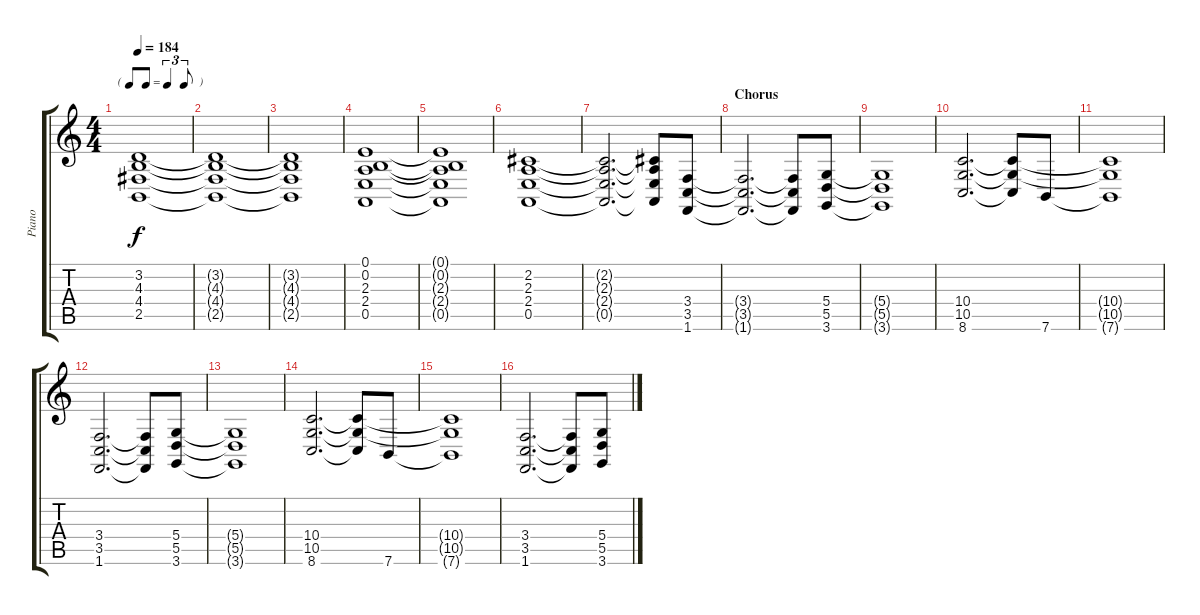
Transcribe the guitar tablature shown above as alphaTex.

\track ("Piano" "Piano") {instrument acousticgrandpiano}
\staff {score tabs}
\tuning (E4 B3 G3 D3 A2 E2) {hide}
\ts (4 4)
\tf triplet8th
\tempo 184
\clef g2
\ks c
(3.2{t} 4.3{t} 4.4{t} 2.5{t}).1{dy f} |
(3.2{t} 4.3{t} 4.4{t} 2.5{t}).1 |
(3.2{t} 4.3{t} 4.4{t} 2.5{t}).1 |
(0.1 0.2 2.3 2.4 0.5).1 |
(0.1{t} 0.2{t} 2.3{t} 2.4{t} 0.5{t}).1 |
(2.2 2.3 2.4 0.5).1 |
(2.2{t} 2.3{t} 2.4{t} 0.5{t}).2{d} (2.2{t} 2.3{t} 2.4{t} 0.5{t}).8 (3.4 3.5 1.6).8 |
\section ("" "Chorus")
(3.4{t} 3.5{t} 1.6{t}).2{d} (3.4{t} 3.5{t} 1.6{t}).8 (5.4 5.5 3.6).8 |
(5.4{t} 5.5{t} 3.6{t}).1 |
(10.4 10.5 8.6).2{d} (10.4{t} 10.5{t} 8.6{t}).8 7.6.8 |
(10.4{t} 10.5{t} 7.6{t}).1 |
(3.4 3.5 1.6).2{d} (3.4{t} 3.5{t} 1.6{t}).8 (5.4 5.5 3.6).8 |
(5.4{t} 5.5{t} 3.6{t}).1 |
(10.4 10.5 8.6).2{d} (10.4{t} 10.5{t} 8.6{t}).8 7.6.8 |
(10.4{t} 10.5{t} 7.6{t}).1 |
(3.4 3.5 1.6).2{d} (3.4{t} 3.5{t} 1.6{t}).8 (5.4 5.5 3.6).8
